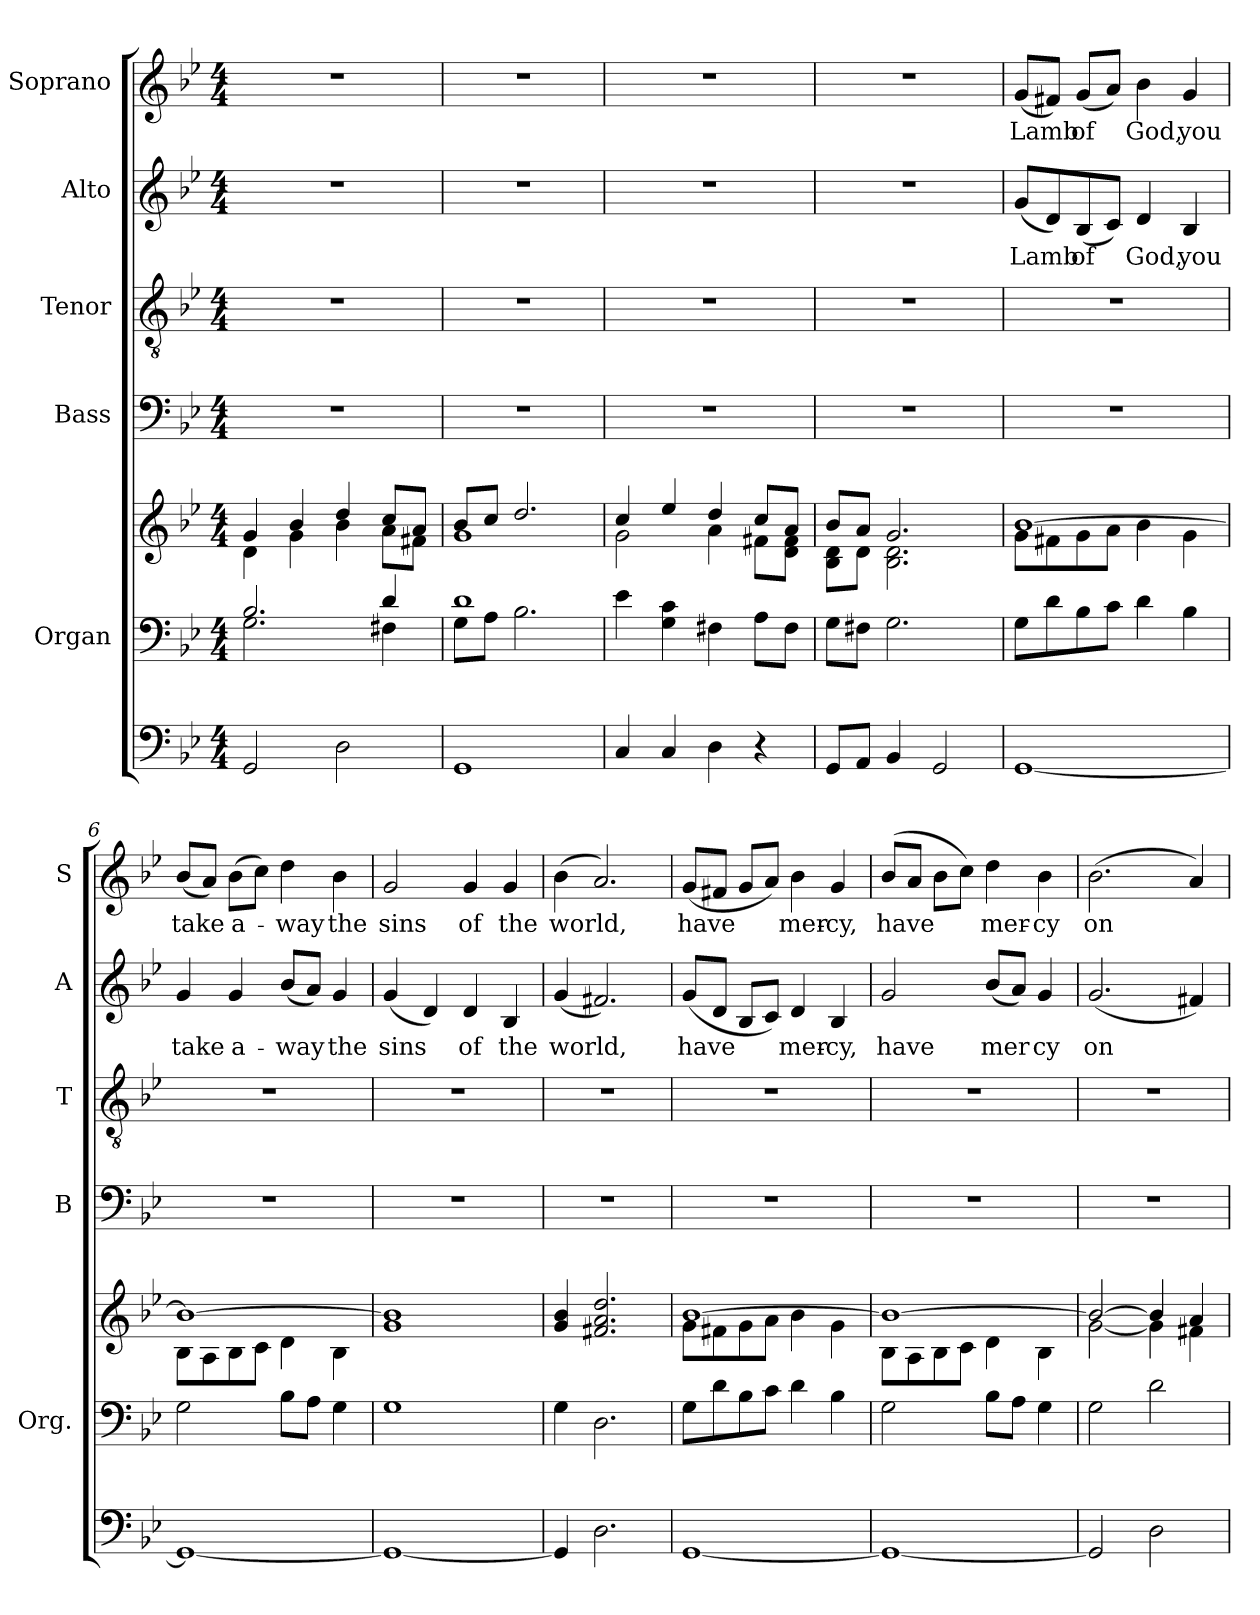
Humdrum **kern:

**kern	**kern	**kern	**kern	**kern	**kern	**text	**kern	**text
*part6	*part5	*part5	*part4	*part3	*part2	*part2	*part1	*part1
*staff7	*staff6	*staff5	*staff4	*staff3	*staff2	*staff2	*staff1	*staff1
*	*I"Organ	*	*I"Bass	*I"Tenor	*I"Alto	*	*I"Soprano	*
*	*I'Org.	*	*I'B	*I'T	*I'A	*	*I'S	*
*clefF4	*clefF4	*clefG2	*clefF4	*clefGv2	*clefG2	*	*clefG2	*
*k[b-e-]	*k[b-e-]	*k[b-e-]	*k[b-e-]	*k[b-e-]	*k[b-e-]	*	*k[b-e-]	*
*g:	*g:	*g:	*g:	*g:	*g:	*	*g:	*
*M4/4	*M4/4	*M4/4	*M4/4	*M4/4	*M4/4	*	*M4/4	*
*MM80	*MM80	*MM80	*MM80	*MM80	*MM80	*	*MM80	*
=1	=1	=1	=1	=1	=1	=1	=1	=1
*	*^	*^	*	*	*	*	*	*
2GG/	2.B-/	2.G\	4g/	4d\	1r	1r	1r	.	1r	.
.	.	.	4b-/	4g\	.	.	.	.	.	.
2D\	.	.	4dd/	4b-\	.	.	.	.	.	.
.	4d/	4F#X\	8cc/L	8a\L	.	.	.	.	.	.
.	.	.	8a/J	8f#X\J	.	.	.	.	.	.
=2	=2	=2	=2	=2	=2	=2	=2	=2	=2	=2
1GG	1d	8G\L	8b-/L	1g	1r	1r	1r	.	1r	.
.	.	8A\J	8cc/J	.	.	.	.	.	.	.
.	.	2.B-\	2.dd/	.	.	.	.	.	.	.
*	*v	*v	*	*	*	*	*	*	*	*
=3	=3	=3	=3	=3	=3	=3	=3	=3	=3
4C/	4e-\	4cc/	2g\	1r	1r	1r	.	1r	.
4C/	4G\ 4c\	4ee-/	.	.	.	.	.	.	.
4D\	4F#X\	4dd/	4a\	.	.	.	.	.	.
4r	8A\L	8cc/L	8f#X\L	.	.	.	.	.	.
.	8F#\J	8a/J	8d\ 8f#\J	.	.	.	.	.	.
=4	=4	=4	=4	=4	=4	=4	=4	=4	=4
8GG/L	8G\L	8b-/L	8B-\ 8d\L	1r	1r	1r	.	1r	.
8AA/J	8F#X\J	8a/J	8d\J	.	.	.	.	.	.
4BB-/	2.G\	2.g/	2.B-\ 2.d\	.	.	.	.	.	.
2GG/	.	.	.	.	.	.	.	.	.
=5	=5	=5	=5	=5	=5	=5	=5	=5	=5
!	!	!	!	!	!	!	!LO:LY:b	!	!LO:LY:b
[1GG	8G\L	[>1b-	8g\L	1r	1r	(<8g/L	Lamb	(<8g/L	Lamb
.	8d\	.	8f#X\	.	.	8d/)	.	8f#X/J)	.
!	!	!	!	!	!	!	!LO:LY:b	!	!LO:LY:b
.	8B-\	.	8g\	.	.	(<8B-/	of	(<8g/L	of
.	8c\J	.	8a\J	.	.	8c/J)	.	8a/J)	.
!	!	!	!	!	!	!	!LO:LY:b	!	!LO:LY:b
.	4d\	.	4b-\	.	.	4d/	God,	4b-\	God,
!	!	!	!	!	!	!	!LO:LY:b	!	!LO:LY:b
.	4B-\	.	4g\	.	.	4B-/	you	4g/	you
=6	=6	=6	=6	=6	=6	=6	=6	=6	=6
!	!	!	!	!	!	!	!LO:LY:b	!	!LO:LY:b
1GG_	2G\	1b-_	8B-\L	1r	1r	4g/	take	(<8b-/L	take
.	.	.	8A\	.	.	.	.	8a/J)	.
!	!	!	!	!	!	!	!LO:LY:b	!	!LO:LY:b
.	.	.	8B-\	.	.	4g/	a-	(>8b-\L	a-
.	.	.	8c\J	.	.	.	.	8cc\J)	.
!	!	!	!	!	!	!	!LO:LY:b	!	!LO:LY:b
.	8B-\L	.	4d\	.	.	(<8b-/L	-way	4dd\	-way
.	8A\J	.	.	.	.	8a/J)	.	.	.
!	!	!	!	!	!	!	!LO:LY:b	!	!LO:LY:b
.	4G\	.	4B-\	.	.	4g/	the	4b-\	the
=7	=7	=7	=7	=7	=7	=7	=7	=7	=7
!	!	!	!	!	!	!	!LO:LY:b	!	!LO:LY:b
1GG_	1G	1b-]	1g	1r	1r	(<4g/	sins	2g/	sins
.	.	.	.	.	.	4d/)	.	.	.
!	!	!	!	!	!	!	!LO:LY:b	!	!LO:LY:b
.	.	.	.	.	.	4d/	of	4g/	of
!	!	!	!	!	!	!	!LO:LY:b	!	!LO:LY:b
.	.	.	.	.	.	4B-/	the	4g/	the
*	*	*v	*v	*	*	*	*	*	*
!!LO:LB:g=z
=8	=8	=8	=8	=8	=8	=8	=8	=8
!	!	!	!	!	!	!LO:LY:b	!	!LO:LY:b
4GG/]	4G\	4g/ 4b-/	1r	1r	(<4g/	world,	(>4b-\	world,
2.D\	2.D\	2.f#X/ 2.a/ 2.dd/	.	.	2.f#X/)	.	2.a/)	.
=9	=9	=9	=9	=9	=9	=9	=9	=9
*	*	*^	*	*	*	*	*	*
!	!	!	!	!	!	!	!LO:LY:b	!	!LO:LY:b
[1GG	8G\L	[>1b-	8g\L	1r	1r	(<8g/L	have	(<8g/L	have
.	8d\	.	8f#X\	.	.	8d/J	.	8f#X/J	.
.	8B-\	.	8g\	.	.	8B-/L	.	8g/L	.
.	8c\J	.	8a\J	.	.	8c/J)	.	8a/J)	.
!	!	!	!	!	!	!	!LO:LY:b	!	!LO:LY:b
.	4d\	.	4b-\	.	.	4d/	mer-	4b-\	mer-
!	!	!	!	!	!	!	!LO:LY:b	!	!LO:LY:b
.	4B-\	.	4g\	.	.	4B-/	-cy,	4g/	-cy,
=10	=10	=10	=10	=10	=10	=10	=10	=10	=10
!	!	!	!	!	!	!	!LO:LY:b	!	!LO:LY:b
1GG_	2G\	1b-_	8B-\L	1r	1r	2g/	have	(>8b-/L	have
.	.	.	8A\	.	.	.	.	8a/J	.
.	.	.	8B-\	.	.	.	.	8b-\L	.
.	.	.	8c\J	.	.	.	.	8cc\J)	.
!	!	!	!	!	!	!	!LO:LY:b	!	!LO:LY:b
.	8B-\L	.	4d\	.	.	(<8b-/L	mer	4dd\	mer-
.	8A\J	.	.	.	.	8a/J)	.	.	.
!	!	!	!	!	!	!	!LO:LY:b	!	!LO:LY:b
.	4G\	.	4B-\	.	.	4g/	cy	4b-\	-cy
=11	=11	=11	=11	=11	=11	=11	=11	=11	=11
!	!	!	!	!	!	!	!LO:LY:b	!	!LO:LY:b
2GG/]	2G\	2b-/_	[<2g\	1r	1r	(<2.g/	on	(>2.b-\	on
2D\	2d\	4b-/]	4g\]	.	.	.	.	.	.
.	.	4a/	4f#X\	.	.	4f#X/)	.	4a/)	.
*	*	*v	*v	*	*	*	*	*	*
=	=	=	=	=	=	=	=	=
*-	*-	*-	*-	*-	*-	*-	*-	*-
